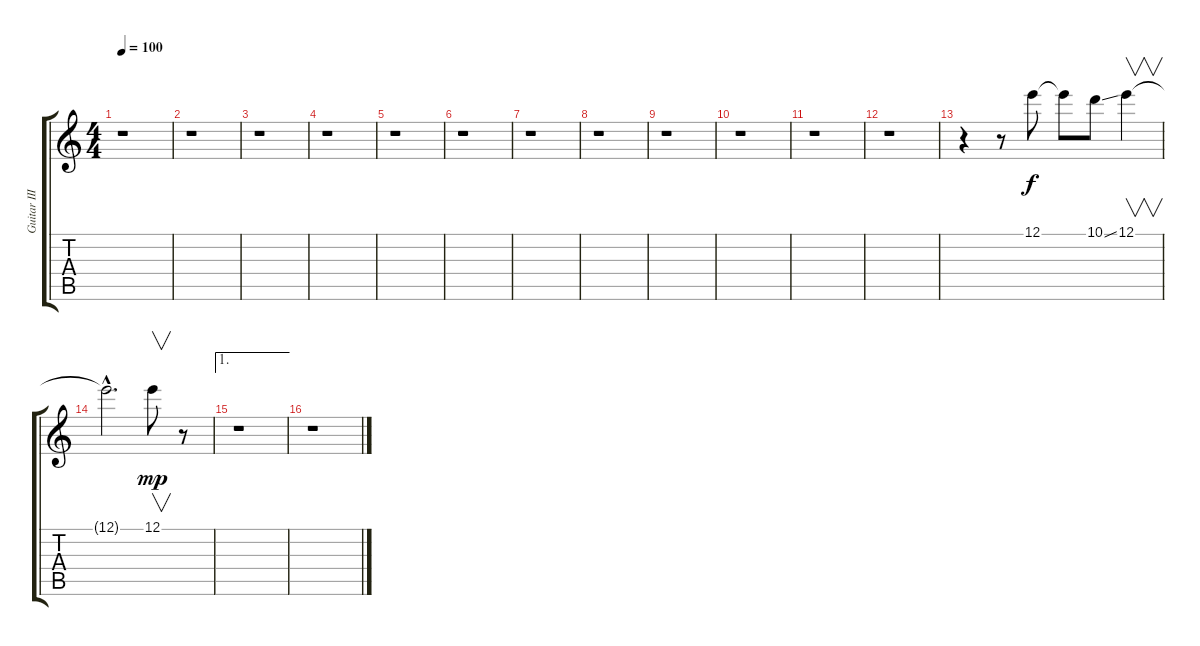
\track ("Guitar III (Fills)" "Guitar III") {instrument overdrivenguitar}
\staff {score tabs}
\tuning (E4 B3 G3 D3 A2 E2) {hide}
\ts (4 4)
\tempo 100
\clef g2
\ks c
r.1{dy f} |
r.1 |
r.1 |
r.1 |
r.1 |
r.1 |
r.1 |
r.1 |
r.1 |
r.1 |
r.1 |
r.1 |
r.4 r.8 12.1.8 12.1{t}.8 10.1{ss}.8 12.1.4{v} |
12.1{hac t}.2{d} 12.1.8{v dy mp} r.8 |
\ae 1
r.1 |
r.1
